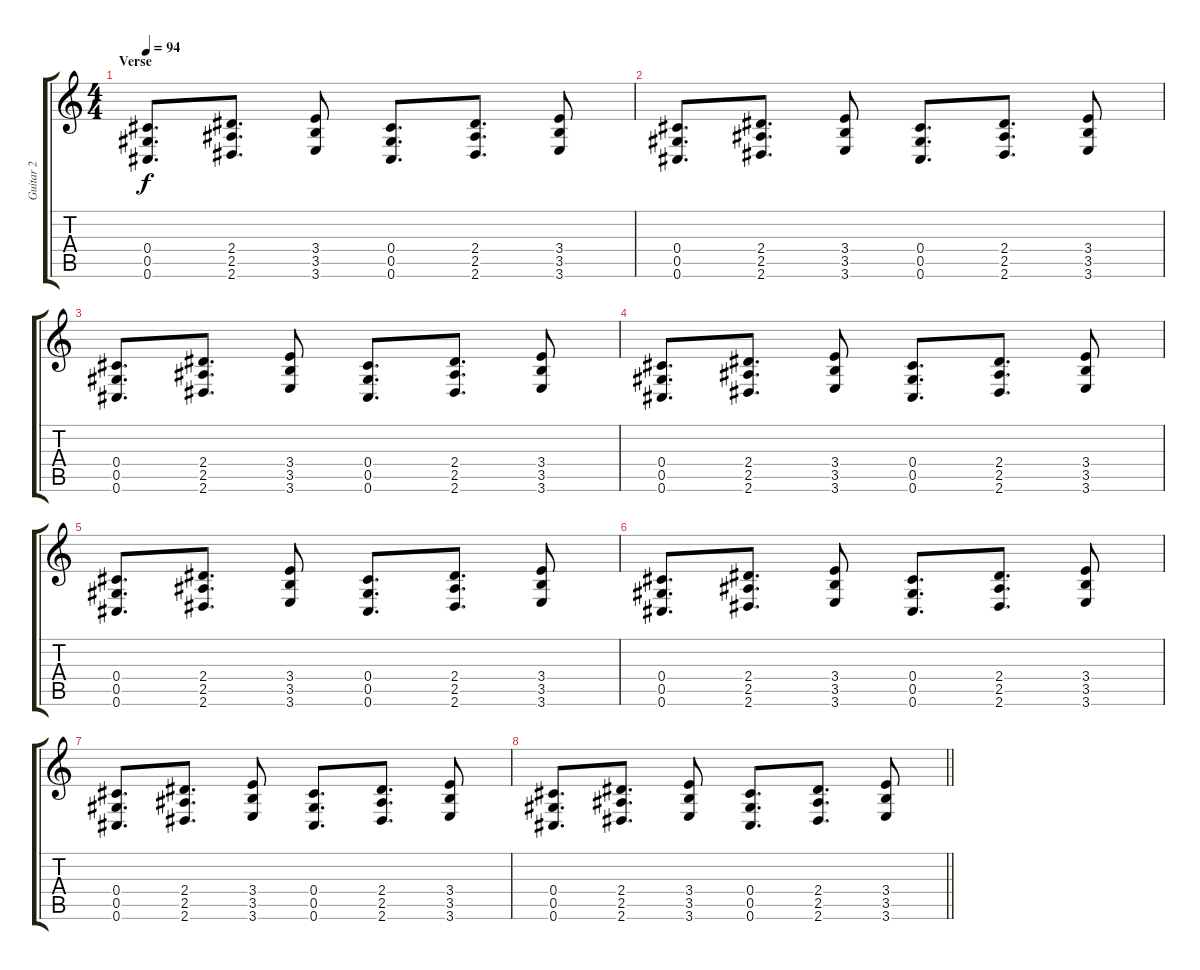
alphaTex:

\track ("Guitar 2" "Guitar 2") {instrument overdrivenguitar}
\staff {score tabs}
\tuning (Eb4 Bb3 Gb3 Db3 Ab2 Db2) {hide}
\ts (4 4)
\section ("" "Verse")
\tempo 94
\clef g2
\ks c
(0.4 0.5 0.6).8{d dy f} (2.4 2.5 2.6).8{d} (3.4 3.5 3.6).8 (0.4 0.5 0.6).8{d} (2.4 2.5 2.6).8{d} (3.4 3.5 3.6).8 |
(0.4 0.5 0.6).8{d} (2.4 2.5 2.6).8{d} (3.4 3.5 3.6).8 (0.4 0.5 0.6).8{d} (2.4 2.5 2.6).8{d} (3.4 3.5 3.6).8 |
(0.4 0.5 0.6).8{d} (2.4 2.5 2.6).8{d} (3.4 3.5 3.6).8 (0.4 0.5 0.6).8{d} (2.4 2.5 2.6).8{d} (3.4 3.5 3.6).8 |
(0.4 0.5 0.6).8{d} (2.4 2.5 2.6).8{d} (3.4 3.5 3.6).8 (0.4 0.5 0.6).8{d} (2.4 2.5 2.6).8{d} (3.4 3.5 3.6).8 |
(0.4 0.5 0.6).8{d} (2.4 2.5 2.6).8{d} (3.4 3.5 3.6).8 (0.4 0.5 0.6).8{d} (2.4 2.5 2.6).8{d} (3.4 3.5 3.6).8 |
(0.4 0.5 0.6).8{d} (2.4 2.5 2.6).8{d} (3.4 3.5 3.6).8 (0.4 0.5 0.6).8{d} (2.4 2.5 2.6).8{d} (3.4 3.5 3.6).8 |
(0.4 0.5 0.6).8{d} (2.4 2.5 2.6).8{d} (3.4 3.5 3.6).8 (0.4 0.5 0.6).8{d} (2.4 2.5 2.6).8{d} (3.4 3.5 3.6).8 |
\barLineRight lightlight
(0.4 0.5 0.6).8{d} (2.4 2.5 2.6).8{d} (3.4 3.5 3.6).8 (0.4 0.5 0.6).8{d} (2.4 2.5 2.6).8{d} (3.4 3.5 3.6).8
